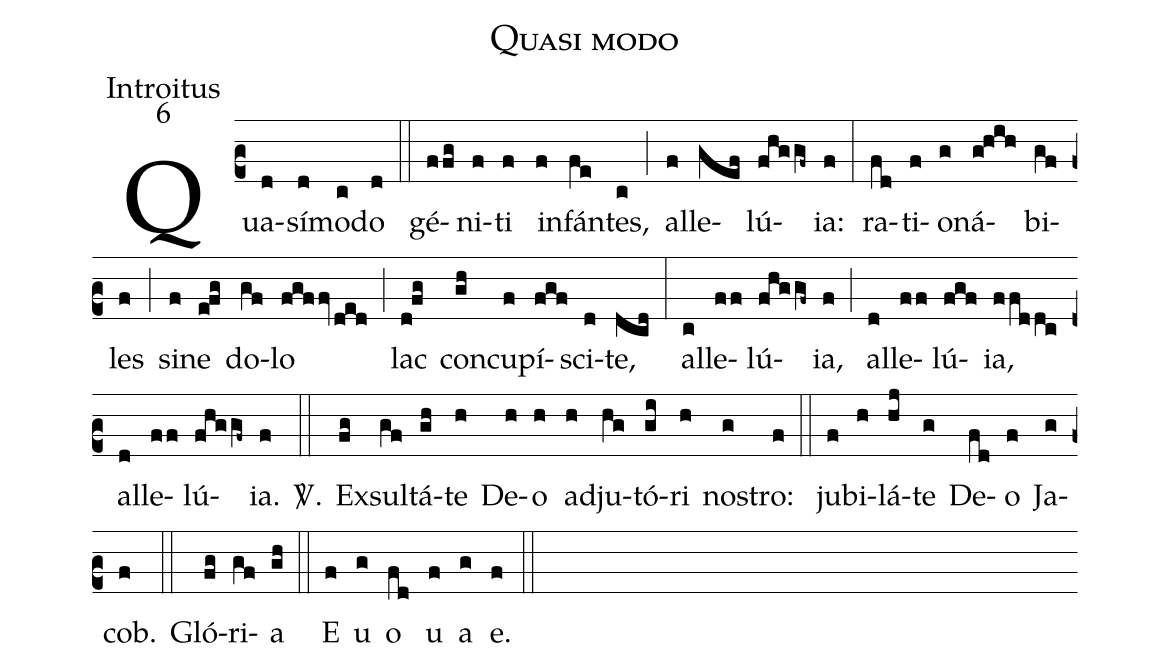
name:Quasi modo;
office-part:Introitus;
mode:6;
%%
(c2) Qua(d)sí(d)mo(c)do(d) (::) gé(ffg)ni(f)ti(f) in(f)fán(fe)tes,(c) (;) al(f)le(gef)lú(fhggf~)ia:(f) (:) ra(fd)ti(f)o(g)ná(g!hih)bi(gf)les(f) (;) si(f)ne(e!fg) do(gf)lo(fgffv/ded) (;) lac(d!fg) con(gh)cu(f)pí(fgf)sci(d)te,(dcd) (:) al(c)le(ff)lú(fhggf~)ia,(f) (;) al(d)le(ff)lú(fgf)ia,(ffddc) al(d)le(ff)lú(fhggf~)ia.(f) <sp>V/</sp>.(::) Ex(fg)sul(gf)tá(gh)te(h) De(h)o(h) ad(h)ju(hg)tó(gi)ri(h) no(g)stro:(f) (::) ju(f)bi(h)lá(hj)te(g) De(fd)o(f) Ja(g)cob.(f) (::) Gló(fg)ri(gf)a(gh) (::) E(f) u(g) o(fd) u(f) a(g) e.(f) (::)
